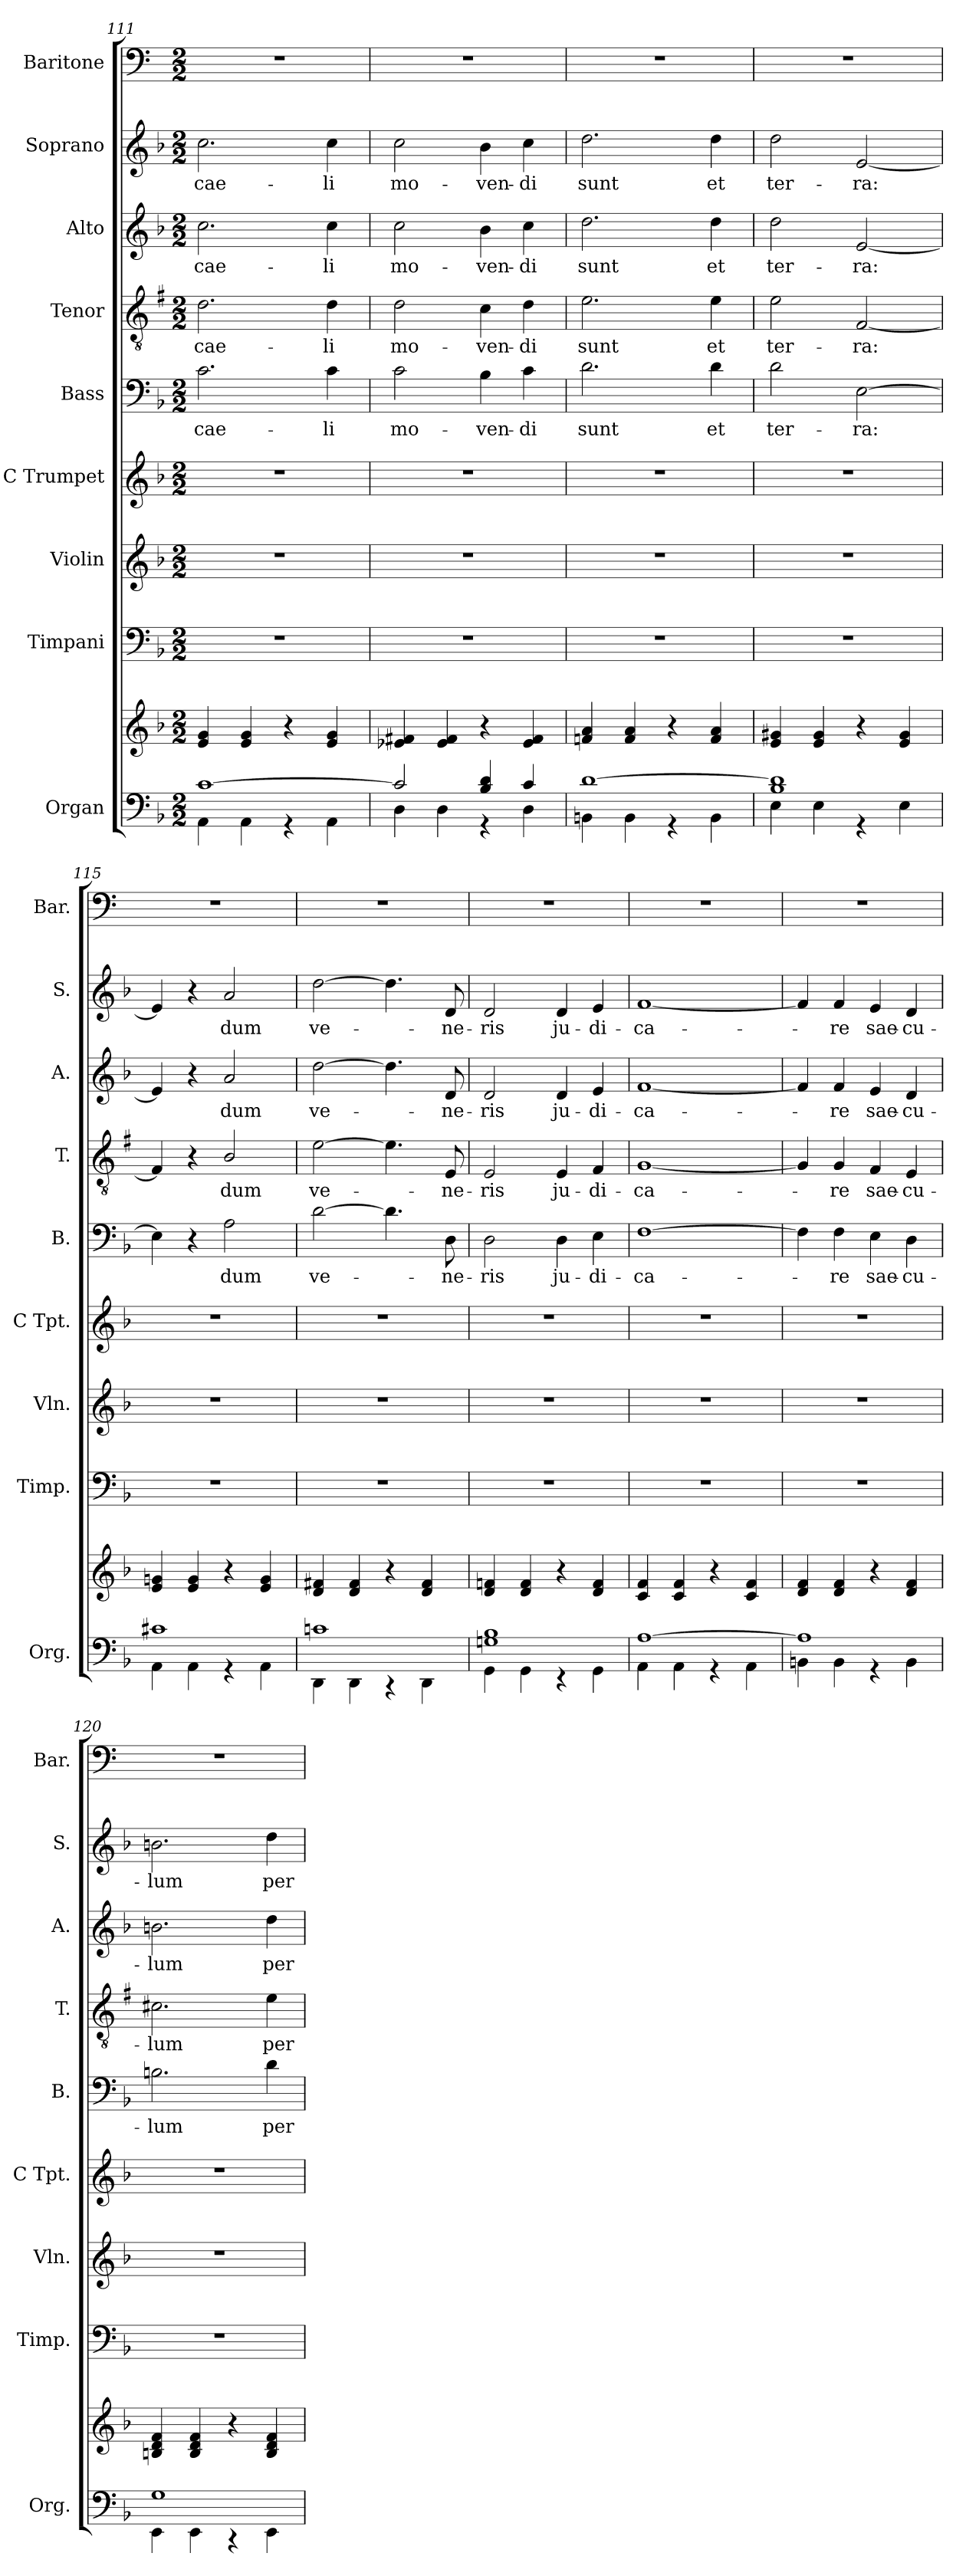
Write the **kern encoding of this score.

**kern	**kern	**kern	**kern	**kern	**kern	**text	**kern	**text	**kern	**text	**kern	**text	**kern
*part9	*part9	*part8	*part7	*part6	*part5	*part5	*part4	*part4	*part3	*part3	*part2	*part2	*part1
*staff10	*staff9	*staff8	*staff7	*staff6	*staff5	*staff5	*staff4	*staff4	*staff3	*staff3	*staff2	*staff2	*staff1
*I"Organ	*	*I"Timpani	*I"Violin	*I"C Trumpet	*I"Bass	*	*I"Tenor	*	*I"Alto	*	*I"Soprano	*	*I"Baritone
*I'Org.	*	*I'Timp.	*I'Vln.	*I'C Tpt.	*I'B.	*	*I'T.	*	*I'A.	*	*I'S.	*	*I'Bar.
*clefF4	*clefG2	*clefF4	*clefG2	*clefG2	*clefF4	*	*clefGv2	*	*clefG2	*	*clefG2	*	*clefF4
*	*	*	*	*	*	*	*ITrd1c2	*	*	*	*	*	*ITrd4c7
*k[b-]	*k[b-]	*k[b-]	*k[b-]	*k[b-]	*k[b-]	*	*k[b-]	*	*k[b-]	*	*k[b-]	*	*k[b-]
*F:	*F:	*F:	*F:	*F:	*F:	*	*F:	*	*F:	*	*F:	*	*F:
*M2/2	*M2/2	*M2/2	*M2/2	*M2/2	*M2/2	*	*M2/2	*	*M2/2	*	*M2/2	*	*M2/2
=111	=111	=111	=111	=111	=111	=111	=111	=111	=111	=111	=111	=111	=111
*^	*	*	*	*	*	*	*	*	*	*	*	*	*
!	!	!	!	!	!	!	!LO:LY:b:color=#7F7F7F	!	!LO:LY:b:color=#0000FF	!	!LO:LY:b:color=#108001	!	!LO:LY:b:color=#FC0107	!
[1c	4AA\	4e/ 4g/	1r	1r	1r	2.ci\	cae-	2.cj\	cae-	2.ccZ\	cae-	2.ccV\	cae-	1r
.	4AA\	4e/ 4g/	.	.	.	.	.	.	.	.	.	.	.	.
.	4r	4r	.	.	.	.	.	.	.	.	.	.	.	.
!	!	!	!	!	!	!	!LO:LY:b:color=#7F7F7F	!	!LO:LY:b:color=#0000FF	!	!LO:LY:b:color=#108001	!	!LO:LY:b:color=#FC0107	!
.	4AA\	4e/ 4g/	.	.	.	4ci\	-li	4cj\	-li	4ccZ\	-li	4ccV\	-li	.
=112	=112	=112	=112	=112	=112	=112	=112	=112	=112	=112	=112	=112	=112	=112
!	!	!	!	!	!	!	!LO:LY:b:color=#7F7F7F	!	!LO:LY:b:color=#0000FF	!	!LO:LY:b:color=#108001	!	!LO:LY:b:color=#FC0107	!
2c/]	4D\	4e-X/ 4f#X/	1r	1r	1r	2ci\	mo-	2cj\	mo-	2ccZ\	mo-	2ccV\	mo-	1r
.	4D\	4e-/ 4f#/	.	.	.	.	.	.	.	.	.	.	.	.
!	!	!	!	!	!	!	!LO:LY:b:color=#7F7F7F	!	!LO:LY:b:color=#0000FF	!	!LO:LY:b:color=#108001	!	!LO:LY:b:color=#FC0107	!
4B-/ 4d/	4r	4r	.	.	.	4B-i\	-ven-	4B-j\	-ven-	4b-Z\	-ven-	4b-V\	-ven-	.
!	!	!	!	!	!	!	!LO:LY:b:color=#7F7F7F	!	!LO:LY:b:color=#0000FF	!	!LO:LY:b:color=#108001	!	!LO:LY:b:color=#FC0107	!
4c/	4D\	4e-/ 4f#/	.	.	.	4ci\	-di	4cj\	-di	4ccZ\	-di	4ccV\	-di	.
=113	=113	=113	=113	=113	=113	=113	=113	=113	=113	=113	=113	=113	=113	=113
!	!	!	!	!	!	!	!LO:LY:b:color=#7F7F7F	!	!LO:LY:b:color=#0000FF	!	!LO:LY:b:color=#108001	!	!LO:LY:b:color=#FC0107	!
[1d	4BBn\	4fn/ 4a/	1r	1r	1r	2.di\	sunt	2.dj\	sunt	2.ddZ\	sunt	2.ddV\	sunt	1r
.	4BB\	4f/ 4a/	.	.	.	.	.	.	.	.	.	.	.	.
.	4r	4r	.	.	.	.	.	.	.	.	.	.	.	.
!	!	!	!	!	!	!	!LO:LY:b:color=#7F7F7F	!	!LO:LY:b:color=#0000FF	!	!LO:LY:b:color=#108001	!	!LO:LY:b:color=#FC0107	!
.	4BB\	4f/ 4a/	.	.	.	4di\	et	4dj\	et	4ddZ\	et	4ddV\	et	.
!!LO:PB:g=z
=114	=114	=114	=114	=114	=114	=114	=114	=114	=114	=114	=114	=114	=114	=114
!	!	!	!	!	!	!	!LO:LY:b:color=#7F7F7F	!	!LO:LY:b:color=#0000FF	!	!LO:LY:b:color=#108001	!	!LO:LY:b:color=#FC0107	!
1B- 1d]	4E\	4e/ 4g#X/	1r	1r	1r	2di\	ter-	2dj\	ter-	2ddZ\	ter-	2ddV\	ter-	1r
.	4E\	4e/ 4g#/	.	.	.	.	.	.	.	.	.	.	.	.
!	!	!	!	!	!	!	!LO:LY:b:color=#7F7F7F	!	!LO:LY:b:color=#0000FF	!	!LO:LY:b:color=#108001	!	!LO:LY:b:color=#FC0107	!
.	4r	4r	.	.	.	[2Ei\	-ra:	[2Ej/	-ra:	[2eZ/	-ra:	[2eV/	-ra:	.
.	4E\	4e/ 4g#/	.	.	.	.	.	.	.	.	.	.	.	.
=115	=115	=115	=115	=115	=115	=115	=115	=115	=115	=115	=115	=115	=115	=115
1c#X	4AA\	4e/ 4gn/	1r	1r	1r	4Ei\]	.	4Ej/]	.	4eZ/]	.	4eV/]	.	1r
.	4AA\	4e/ 4g/	.	.	.	4r	.	4r	.	4r	.	4r	.	.
!	!	!	!	!	!	!	!LO:LY:b:color=#7F7F7F	!	!LO:LY:b:color=#0000FF	!	!LO:LY:b:color=#108001	!	!LO:LY:b:color=#FC0107	!
.	4r	4r	.	.	.	2Ai\	dum	2Aj/	dum	2aZ/	dum	2aV/	dum	.
.	4AA\	4e/ 4g/	.	.	.	.	.	.	.	.	.	.	.	.
=116	=116	=116	=116	=116	=116	=116	=116	=116	=116	=116	=116	=116	=116	=116
!	!	!	!	!	!	!	!LO:LY:b:color=#7F7F7F	!	!LO:LY:b:color=#0000FF	!	!LO:LY:b:color=#108001	!	!LO:LY:b:color=#FC0107	!
1cn	4DD\	4d/ 4f#X/	1r	1r	1r	[2di\	ve-	[2dj\	ve-	[2ddZ\	ve-	[2ddV\	ve-	1r
.	4DD\	4d/ 4f#/	.	.	.	.	.	.	.	.	.	.	.	.
.	4r	4r	.	.	.	4.di\]	.	4.dj\]	.	4.ddZ\]	.	4.ddV\]	.	.
.	4DD\	4d/ 4f#/	.	.	.	.	.	.	.	.	.	.	.	.
!	!	!	!	!	!	!	!LO:LY:b:color=#7F7F7F	!	!LO:LY:b:color=#0000FF	!	!LO:LY:b:color=#108001	!	!LO:LY:b:color=#FC0107	!
.	.	.	.	.	.	8Di\	-ne-	8Dj/	-ne-	8dZ/	-ne-	8dV/	-ne-	.
=117	=117	=117	=117	=117	=117	=117	=117	=117	=117	=117	=117	=117	=117	=117
!	!	!	!	!	!	!	!LO:LY:b:color=#7F7F7F	!	!LO:LY:b:color=#0000FF	!	!LO:LY:b:color=#108001	!	!LO:LY:b:color=#FC0107	!
1Gn 1B-	4GG\	4d/ 4fn/	1r	1r	1r	2Di\	-ris	2Dj/	-ris	2dZ/	-ris	2dV/	-ris	1r
.	4GG\	4d/ 4f/	.	.	.	.	.	.	.	.	.	.	.	.
!	!	!	!	!	!	!	!LO:LY:b:color=#7F7F7F	!	!LO:LY:b:color=#0000FF	!	!LO:LY:b:color=#108001	!	!LO:LY:b:color=#FC0107	!
.	4r	4r	.	.	.	4Di\	ju-	4Dj/	ju-	4dZ/	ju-	4dV/	ju-	.
!	!	!	!	!	!	!	!LO:LY:b:color=#7F7F7F	!	!LO:LY:b:color=#0000FF	!	!LO:LY:b:color=#108001	!	!LO:LY:b:color=#FC0107	!
.	4GG\	4d/ 4f/	.	.	.	4Ei\	-di-	4Ej/	-di-	4eZ/	-di-	4eV/	-di-	.
=118	=118	=118	=118	=118	=118	=118	=118	=118	=118	=118	=118	=118	=118	=118
!	!	!	!	!	!	!	!LO:LY:b:color=#7F7F7F	!	!LO:LY:b:color=#0000FF	!	!LO:LY:b:color=#108001	!	!LO:LY:b:color=#FC0107	!
[1A	4AA\	4c/ 4f/	1r	1r	1r	[1Fi	-ca-	[1Fj	-ca-	[1fZ	-ca-	[1fV	-ca-	1r
.	4AA\	4c/ 4f/	.	.	.	.	.	.	.	.	.	.	.	.
.	4r	4r	.	.	.	.	.	.	.	.	.	.	.	.
.	4AA\	4c/ 4f/	.	.	.	.	.	.	.	.	.	.	.	.
=119	=119	=119	=119	=119	=119	=119	=119	=119	=119	=119	=119	=119	=119	=119
1A]	4BBn\	4d/ 4f/	1r	1r	1r	4Fi\]	.	4Fj/]	.	4fZ/]	.	4fV/]	.	1r
!	!	!	!	!	!	!	!LO:LY:b:color=#7F7F7F	!	!LO:LY:b:color=#0000FF	!	!LO:LY:b:color=#108001	!	!LO:LY:b:color=#FC0107	!
.	4BB\	4d/ 4f/	.	.	.	4Fi\	-re	4Fj/	-re	4fZ/	-re	4fV/	-re	.
!	!	!	!	!	!	!	!LO:LY:b:color=#7F7F7F	!	!LO:LY:b:color=#0000FF	!	!LO:LY:b:color=#108001	!	!LO:LY:b:color=#FC0107	!
.	4r	4r	.	.	.	4Ei\	sae-	4Ej/	sae-	4eZ/	sae-	4eV/	sae-	.
!	!	!	!	!	!	!	!LO:LY:b:color=#7F7F7F	!	!LO:LY:b:color=#0000FF	!	!LO:LY:b:color=#108001	!	!LO:LY:b:color=#FC0107	!
.	4BB\	4d/ 4f/	.	.	.	4Di\	-cu-	4Dj/	-cu-	4dZ/	-cu-	4dV/	-cu-	.
!!LO:PB:g=z
=120	=120	=120	=120	=120	=120	=120	=120	=120	=120	=120	=120	=120	=120	=120
!	!	!	!	!	!	!	!LO:LY:b:color=#7F7F7F	!	!LO:LY:b:color=#0000FF	!	!LO:LY:b:color=#108001	!	!LO:LY:b:color=#FC0107	!
1G	4EE\	4Bn/ 4d/ 4f/	1r	1r	1r	2.Bni\	-lum	2.Bnj\	-lum	2.bnZ\	-lum	2.bnV\	-lum	1r
.	4EE\	4B/ 4d/ 4f/	.	.	.	.	.	.	.	.	.	.	.	.
.	4r	4r	.	.	.	.	.	.	.	.	.	.	.	.
!	!	!	!	!	!	!	!LO:LY:b:color=#7F7F7F	!	!LO:LY:b:color=#0000FF	!	!LO:LY:b:color=#108001	!	!LO:LY:b:color=#FC0107	!
.	4EE\	4B/ 4d/ 4f/	.	.	.	4di\	per	4dj\	per	4ddZ\	per	4ddV\	per	.
*v	*v	*	*	*	*	*	*	*	*	*	*	*	*	*
=	=	=	=	=	=	=	=	=	=	=	=	=	=
*-	*-	*-	*-	*-	*-	*-	*-	*-	*-	*-	*-	*-	*-
